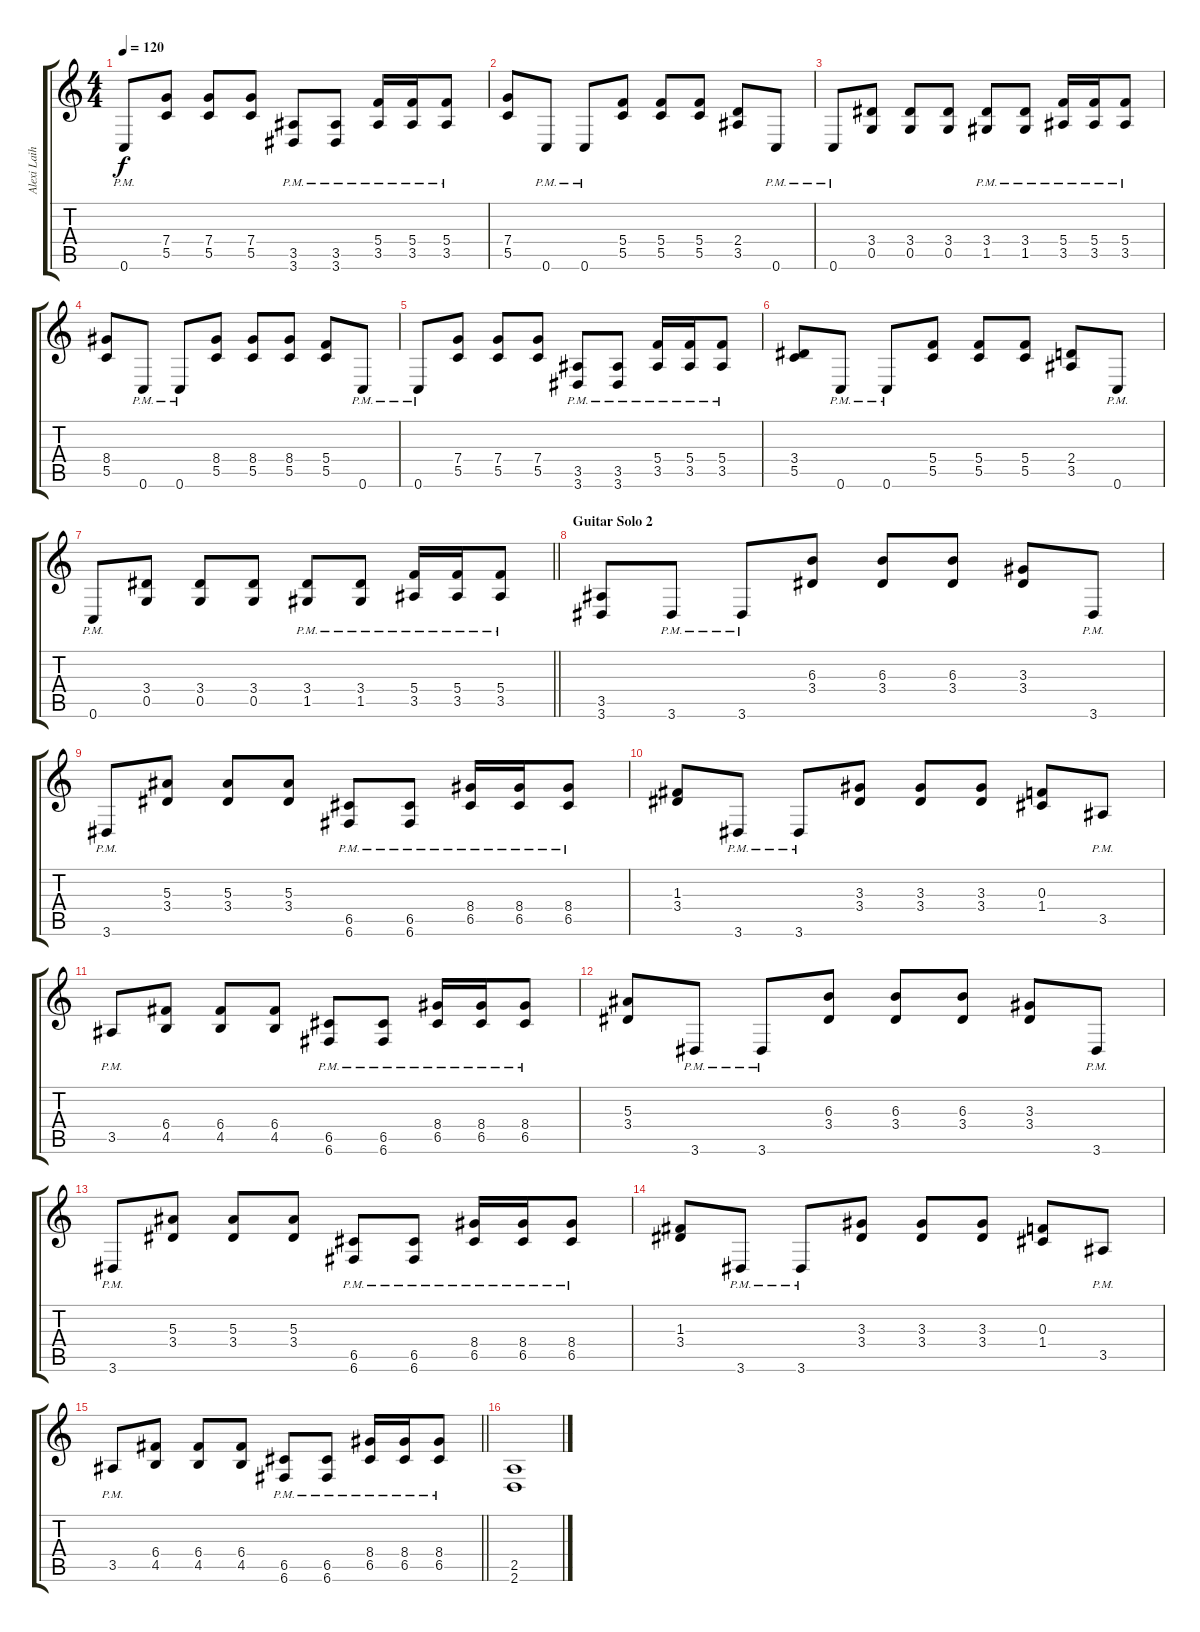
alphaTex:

\track ("Alexi Laiho - Rhythm Guitar" "Alexi Laih") {instrument distortionguitar}
\staff {score tabs}
\tuning (D4 A3 F3 C3 G2 C2) {hide}
\ts (4 4)
\tempo 120
\clef g2
\ks c
0.6{pm}.8{dy f} (7.4 5.5).8 (7.4 5.5).8 (7.4 5.5).8 (3.5{pm} 3.6{pm}).8 (3.5{pm} 3.6{pm}).8 (5.4{pm} 3.5{pm}).16 (5.4{pm} 3.5{pm}).16 (5.4{pm} 3.5{pm}).8 |
(7.4 5.5).8 0.6{pm}.8 0.6{pm}.8 (5.4 5.5).8 (5.4 5.5).8 (5.4 5.5).8 (2.4 3.5).8 0.6{pm}.8 |
0.6{pm}.8 (3.4 0.5).8 (3.4 0.5).8 (3.4 0.5).8 (3.4{pm} 1.5{pm}).8 (3.4{pm} 1.5{pm}).8 (5.4{pm} 3.5{pm}).16 (5.4{pm} 3.5{pm}).16 (5.4{pm} 3.5{pm}).8 |
(8.4 5.5).8 0.6{pm}.8 0.6{pm}.8 (8.4 5.5).8 (8.4 5.5).8 (8.4 5.5).8 (5.4 5.5).8 0.6{pm}.8 |
0.6{pm}.8 (7.4 5.5).8 (7.4 5.5).8 (7.4 5.5).8 (3.5{pm} 3.6{pm}).8 (3.5{pm} 3.6{pm}).8 (5.4{pm} 3.5{pm}).16 (5.4{pm} 3.5{pm}).16 (5.4{pm} 3.5{pm}).8 |
(3.4 5.5).8 0.6{pm}.8 0.6{pm}.8 (5.4 5.5).8 (5.4 5.5).8 (5.4 5.5).8 (2.4 3.5).8 0.6{pm}.8 |
\barLineRight lightlight
0.6{pm}.8 (3.4 0.5).8 (3.4 0.5).8 (3.4 0.5).8 (3.4{pm} 1.5{pm}).8 (3.4{pm} 1.5{pm}).8 (5.4{pm} 3.5{pm}).16 (5.4{pm} 3.5{pm}).16 (5.4{pm} 3.5{pm}).8 |
\section ("" "Guitar Solo 2")
(3.5 3.6).8 3.6{pm}.8 3.6{pm}.8 (6.3 3.4).8 (6.3 3.4).8 (6.3 3.4).8 (3.3 3.4).8 3.6{pm}.8 |
3.6{pm}.8 (5.3 3.4).8 (5.3 3.4).8 (5.3 3.4).8 (6.5{pm} 6.6{pm}).8 (6.5{pm} 6.6{pm}).8 (8.4{pm} 6.5{pm}).16 (8.4{pm} 6.5{pm}).16 (8.4{pm} 6.5{pm}).8 |
(1.3 3.4).8 3.6{pm}.8 3.6{pm}.8 (3.3 3.4).8 (3.3 3.4).8 (3.3 3.4).8 (0.3 1.4).8 3.5{pm}.8 |
3.5{pm}.8 (6.4 4.5).8 (6.4 4.5).8 (6.4 4.5).8 (6.5{pm} 6.6{pm}).8 (6.5{pm} 6.6{pm}).8 (8.4{pm} 6.5{pm}).16 (8.4{pm} 6.5{pm}).16 (8.4{pm} 6.5{pm}).8 |
(5.3 3.4).8 3.6{pm}.8 3.6{pm}.8 (6.3 3.4).8 (6.3 3.4).8 (6.3 3.4).8 (3.3 3.4).8 3.6{pm}.8 |
3.6{pm}.8 (5.3 3.4).8 (5.3 3.4).8 (5.3 3.4).8 (6.5{pm} 6.6{pm}).8 (6.5{pm} 6.6{pm}).8 (8.4{pm} 6.5{pm}).16 (8.4{pm} 6.5{pm}).16 (8.4{pm} 6.5{pm}).8 |
(1.3 3.4).8 3.6{pm}.8 3.6{pm}.8 (3.3 3.4).8 (3.3 3.4).8 (3.3 3.4).8 (0.3 1.4).8 3.5{pm}.8 |
\barLineRight lightlight
3.5{pm}.8 (6.4 4.5).8 (6.4 4.5).8 (6.4 4.5).8 (6.5{pm} 6.6{pm}).8 (6.5{pm} 6.6{pm}).8 (8.4{pm} 6.5{pm}).16 (8.4{pm} 6.5{pm}).16 (8.4{pm} 6.5{pm}).8 |
(2.5 2.6).1
